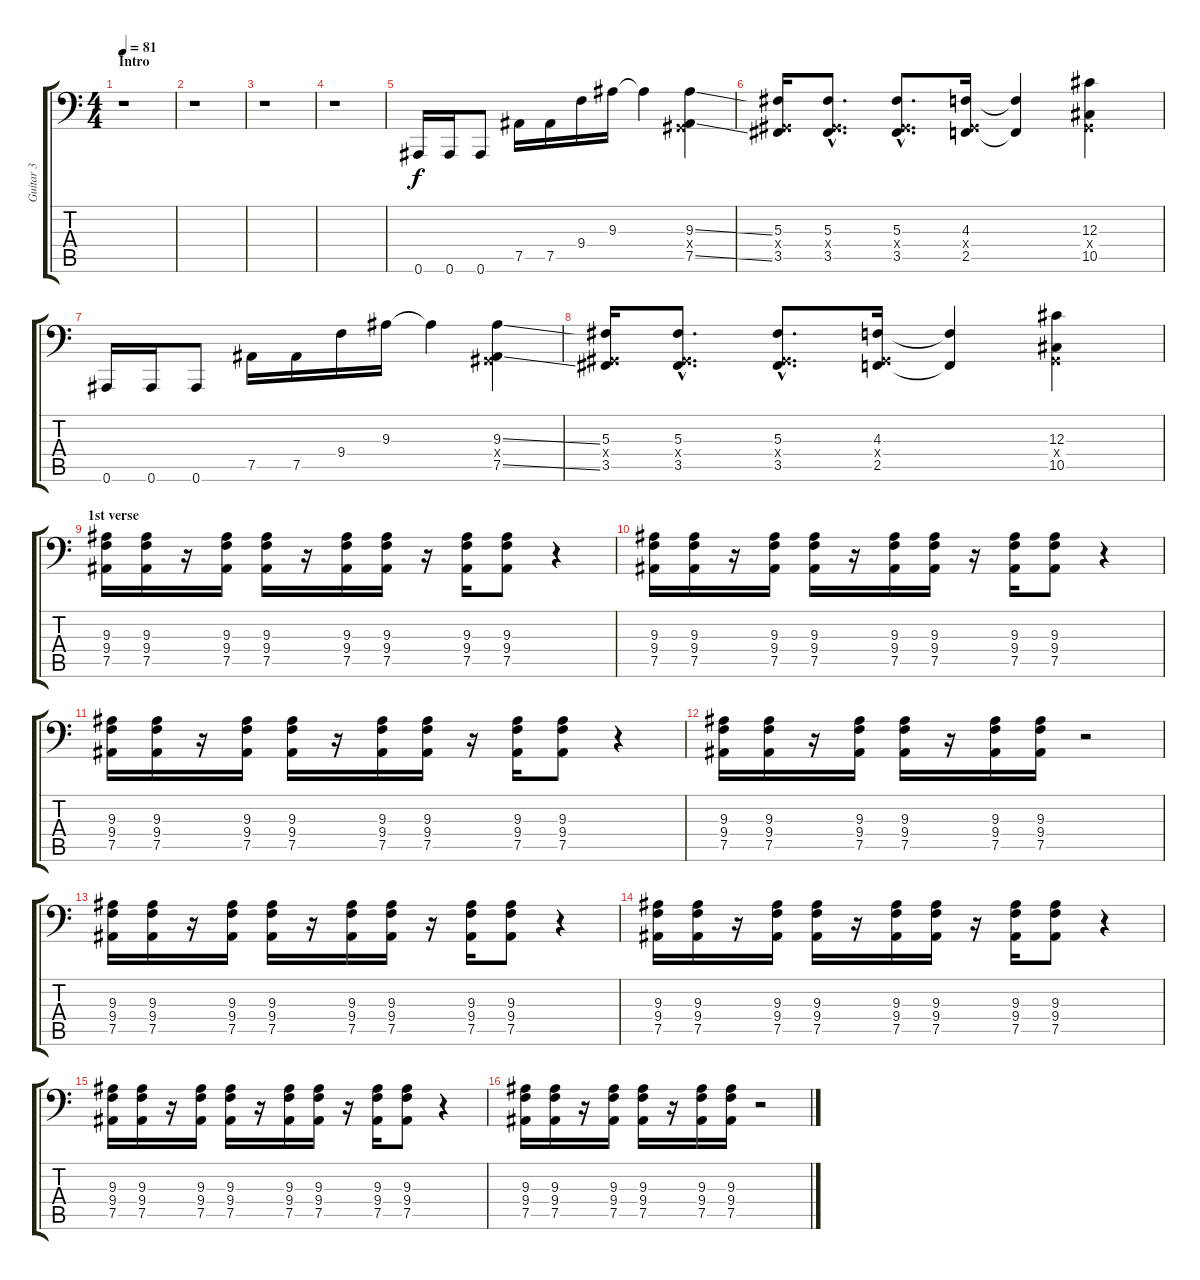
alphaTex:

\track ("Guitar 3" "Guitar 3") {instrument voiceoohs}
\staff {score tabs}
\tuning (Bb3 F3 Db3 Ab2 Eb2 Bb1) {hide}
\ts (4 4)
\section ("" "Intro")
\tempo 81
\clef f4
\ks c
r.1{dy f instrument voiceoohs} |
r.1 |
r.1 |
r.1 |
0.6.16 0.6.16 0.6.8 7.5.16 7.5.16 9.4.16 9.3.16 9.3{t}.4 (9.3{ss} 0.4{x} 7.5{ss}).4 |
(5.3 0.4{x} 3.5).16 (5.3{hac} 0.4{hac x} 3.5{hac}).8{d} (5.3{hac} 0.4{hac x} 3.5{hac}).8{d} (4.3 0.4{x} 2.5).16 (4.3{t} 2.5{t}).4 (12.3 0.4{x} 10.5).4 |
0.6.16 0.6.16 0.6.8 7.5.16 7.5.16 9.4.16 9.3.16 9.3{t}.4 (9.3{ss} 0.4{x} 7.5{ss}).4 |
(5.3 0.4{x} 3.5).16 (5.3{hac} 0.4{hac x} 3.5{hac}).8{d} (5.3{hac} 0.4{hac x} 3.5{hac}).8{d} (4.3 0.4{x} 2.5).16 (4.3{t} 2.5{t}).4 (12.3 0.4{x} 10.5).4 |
\section ("" "1st verse")
(9.3 9.4 7.5).16 (9.3 9.4 7.5).16 r.16 (9.3 9.4 7.5).16 (9.3 9.4 7.5).16 r.16 (9.3 9.4 7.5).16 (9.3 9.4 7.5).16 r.16 (9.3 9.4 7.5).16 (9.3 9.4 7.5).8 r.4 |
(9.3 9.4 7.5).16 (9.3 9.4 7.5).16 r.16 (9.3 9.4 7.5).16 (9.3 9.4 7.5).16 r.16 (9.3 9.4 7.5).16 (9.3 9.4 7.5).16 r.16 (9.3 9.4 7.5).16 (9.3 9.4 7.5).8 r.4 |
(9.3 9.4 7.5).16 (9.3 9.4 7.5).16 r.16 (9.3 9.4 7.5).16 (9.3 9.4 7.5).16 r.16 (9.3 9.4 7.5).16 (9.3 9.4 7.5).16 r.16 (9.3 9.4 7.5).16 (9.3 9.4 7.5).8 r.4 |
(9.3 9.4 7.5).16 (9.3 9.4 7.5).16 r.16 (9.3 9.4 7.5).16 (9.3 9.4 7.5).16 r.16 (9.3 9.4 7.5).16 (9.3 9.4 7.5).16 r.2 |
(9.3 9.4 7.5).16 (9.3 9.4 7.5).16 r.16 (9.3 9.4 7.5).16 (9.3 9.4 7.5).16 r.16 (9.3 9.4 7.5).16 (9.3 9.4 7.5).16 r.16 (9.3 9.4 7.5).16 (9.3 9.4 7.5).8 r.4 |
(9.3 9.4 7.5).16 (9.3 9.4 7.5).16 r.16 (9.3 9.4 7.5).16 (9.3 9.4 7.5).16 r.16 (9.3 9.4 7.5).16 (9.3 9.4 7.5).16 r.16 (9.3 9.4 7.5).16 (9.3 9.4 7.5).8 r.4 |
(9.3 9.4 7.5).16 (9.3 9.4 7.5).16 r.16 (9.3 9.4 7.5).16 (9.3 9.4 7.5).16 r.16 (9.3 9.4 7.5).16 (9.3 9.4 7.5).16 r.16 (9.3 9.4 7.5).16 (9.3 9.4 7.5).8 r.4 |
(9.3 9.4 7.5).16 (9.3 9.4 7.5).16 r.16 (9.3 9.4 7.5).16 (9.3 9.4 7.5).16 r.16 (9.3 9.4 7.5).16 (9.3 9.4 7.5).16 r.2
